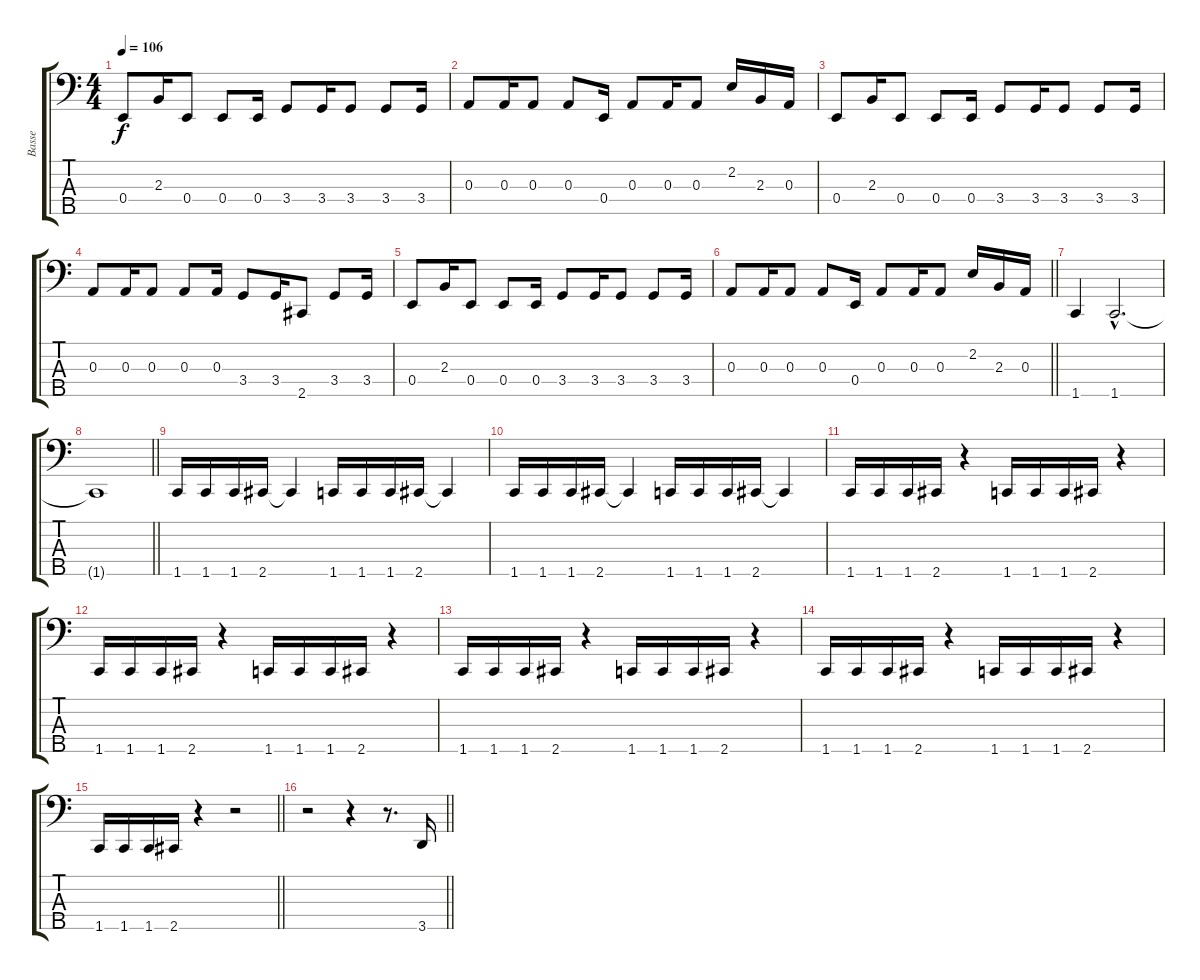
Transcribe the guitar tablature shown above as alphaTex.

\track ("Basse" "Basse") {instrument electricbassfinger}
\staff {score tabs}
\tuning (G2 D2 A1 E1 B0) {hide}
\ts (4 4)
\tempo 106
\clef f4
\ks c
0.4.8{dy f} 2.3.16 0.4.8 0.4.8 0.4.16 3.4.8 3.4.16 3.4.8 3.4.8 3.4.16 |
0.3.8 0.3.16 0.3.8 0.3.8 0.4.16 0.3.8 0.3.16 0.3.8 2.2.16 2.3.16 0.3.16 |
0.4.8 2.3.16 0.4.8 0.4.8 0.4.16 3.4.8 3.4.16 3.4.8 3.4.8 3.4.16 |
0.3.8 0.3.16 0.3.8 0.3.8 0.3.16 3.4.8 3.4.16 2.5.8 3.4.8 3.4.16 |
0.4.8 2.3.16 0.4.8 0.4.8 0.4.16 3.4.8 3.4.16 3.4.8 3.4.8 3.4.16 |
\barLineRight lightlight
0.3.8 0.3.16 0.3.8 0.3.8 0.4.16 0.3.8 0.3.16 0.3.8 2.2.16 2.3.16 0.3.16 |
1.5.4 1.5{hac}.2{d} |
\barLineRight lightlight
1.5{t}.1 |
1.5.16 1.5.16 1.5.16 2.5.16 2.5{t}.4 1.5.16 1.5.16 1.5.16 2.5.16 2.5{t}.4 |
1.5.16 1.5.16 1.5.16 2.5.16 2.5{t}.4 1.5.16 1.5.16 1.5.16 2.5.16 2.5{t}.4 |
1.5.16 1.5.16 1.5.16 2.5.16 r.4 1.5.16 1.5.16 1.5.16 2.5.16 r.4 |
1.5.16 1.5.16 1.5.16 2.5.16 r.4 1.5.16 1.5.16 1.5.16 2.5.16 r.4 |
1.5.16 1.5.16 1.5.16 2.5.16 r.4 1.5.16 1.5.16 1.5.16 2.5.16 r.4 |
1.5.16 1.5.16 1.5.16 2.5.16 r.4 1.5.16 1.5.16 1.5.16 2.5.16 r.4 |
\barLineRight lightlight
1.5.16 1.5.16 1.5.16 2.5.16 r.4 r.2 |
\barLineRight lightlight
r.2 r.4 r.8{d} 3.5.16
